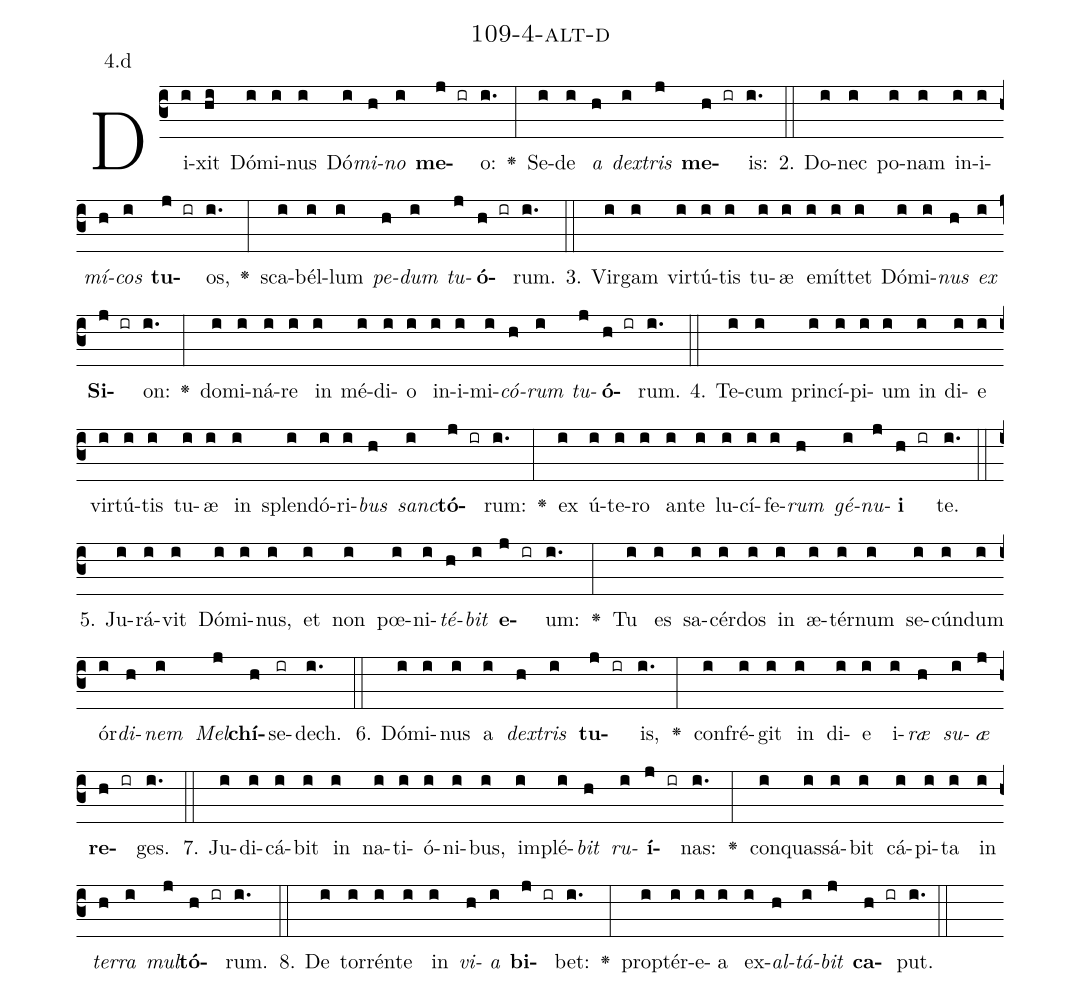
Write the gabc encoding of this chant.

name: 109-4-alt-d;
annotation: 4.d;
%%
(c3)Di(i)xit(hi) Dó(i)mi(i)nus(i) Dó(i)<i>mi</i>(h)<i>no</i>(i) <b>me</b>(j ir)o:(i.) <v>\greheightstar</v>(:) Se(i)de(i) <i>a</i>(h) <i>dex</i>(i)<i>tris</i>(j) <b>me</b>(h ir)is:(i.) (::)
2. Do(i)nec(i) po(i)nam(i) in(i)i(i)<i>mí</i>(h)<i>cos</i>(i) <b>tu</b>(j ir)os,(i.) <v>\greheightstar</v>(:) sca(i)bél(i)lum(i) <i>pe</i>(h)<i>dum</i>(i) <i>tu</i>(j)<b>ó</b>(h ir)rum.(i.) (::)
3. Vir(i)gam(i) vir(i)tú(i)tis(i) tu(i)æ(i) e(i)mít(i)tet(i) Dó(i)mi(i)<i>nus</i>(h) <i>ex</i>(i) <b>Si</b>(j ir)on:(i.) <v>\greheightstar</v>(:) do(i)mi(i)ná(i)re(i) in(i) mé(i)di(i)o(i) in(i)i(i)mi(i)<i>có</i>(h)<i>rum</i>(i) <i>tu</i>(j)<b>ó</b>(h ir)rum.(i.) (::)
4. Te(i)cum(i) prin(i)cí(i)pi(i)um(i) in(i) di(i)e(i) vir(i)tú(i)tis(i) tu(i)æ(i) in(i) splen(i)dó(i)ri(i)<i>bus</i>(h) <i>sanc</i>(i)<b>tó</b>(j ir)rum:(i.) <v>\greheightstar</v>(:) ex(i) ú(i)te(i)ro(i) an(i)te(i) lu(i)cí(i)fe(i)<i>rum</i>(h) <i>gé</i>(i)<i>nu</i>(j)<b>i</b>(h ir) te.(i.) (::)
5. Ju(i)rá(i)vit(i) Dó(i)mi(i)nus,(i) et(i) non(i) pœ(i)ni(i)<i>té</i>(h)<i>bit</i>(i) <b>e</b>(j ir)um:(i.) <v>\greheightstar</v>(:) Tu(i) es(i) sa(i)cér(i)dos(i) in(i) æ(i)tér(i)num(i) se(i)cún(i)dum(i) ór(i)<i>di</i>(h)<i>nem</i>(i) <i>Mel</i>(j)<b>chí</b>(h)se(ir)dech.(i.) (::)
6. Dó(i)mi(i)nus(i) a(i) <i>dex</i>(h)<i>tris</i>(i) <b>tu</b>(j ir)is,(i.) <v>\greheightstar</v>(:) con(i)fré(i)git(i) in(i) di(i)e(i) i(i)<i>ræ</i>(h) <i>su</i>(i)<i>æ</i>(j) <b>re</b>(h ir)ges.(i.) (::)
7. Ju(i)di(i)cá(i)bit(i) in(i) na(i)ti(i)ó(i)ni(i)bus,(i) im(i)plé(i)<i>bit</i>(h) <i>ru</i>(i)<b>í</b>(j ir)nas:(i.) <v>\greheightstar</v>(:) con(i)quas(i)sá(i)bit(i) cá(i)pi(i)ta(i) in(i) <i>ter</i>(h)<i>ra</i>(i) <i>mul</i>(j)<b>tó</b>(h ir)rum.(i.) (::)
8. De(i) tor(i)rén(i)te(i) in(i) <i>vi</i>(h)<i>a</i>(i) <b>bi</b>(j ir)bet:(i.) <v>\greheightstar</v>(:) prop(i)tér(i)e(i)a(i) ex(i)<i>al</i>(h)<i>tá</i>(i)<i>bit</i>(j) <b>ca</b>(h ir)put.(i.) (::)
